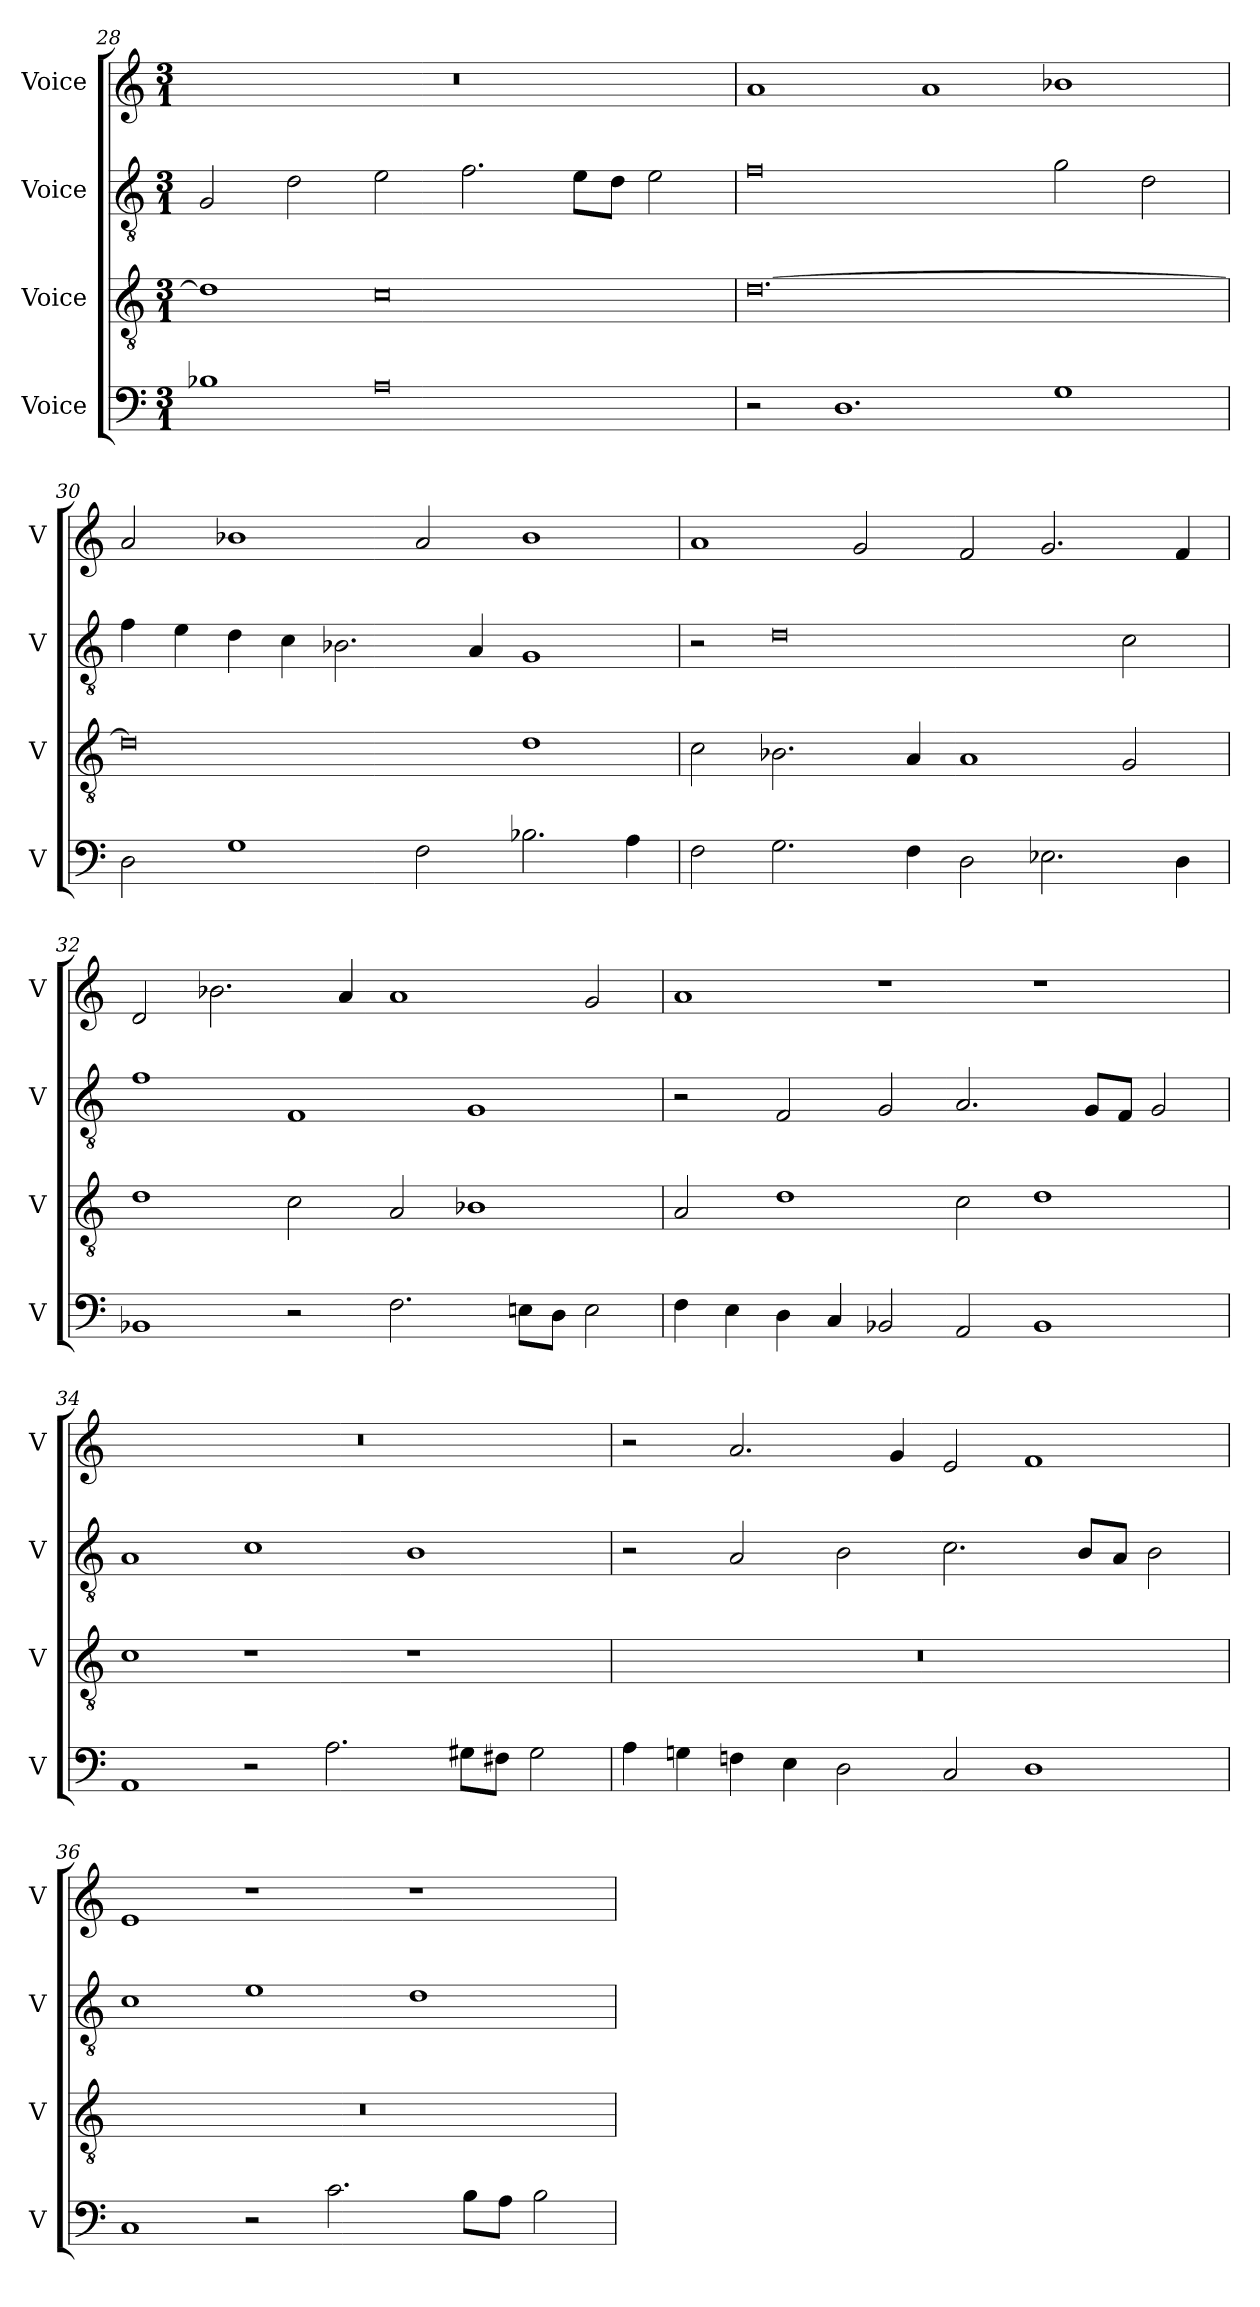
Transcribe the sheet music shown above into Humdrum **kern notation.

**kern	**kern	**kern	**kern
*part4	*part3	*part2	*part1
*staff4	*staff3	*staff2	*staff1
*I"Voice	*I"Voice	*I"Voice	*I"Voice
*I'V	*I'V	*I'V	*I'V
!!LO:LB:g=z
*clefF4	*clefGv2	*clefGv2	*clefG2
*k[]	*k[]	*k[]	*k[]
*M3/1	*M3/1	*M3/1	*M3/1
=28	=28	=28	=28
1B-X	1d]	2G/	0.r
.	.	2d\	.
0A	0c	2e\	.
.	.	2.f\	.
.	.	8e\L	.
.	.	8d\J	.
.	.	2e\	.
=29	=29	=29	=29
2r	[0.d	0f	1a
1.D	.	.	.
.	.	.	1a
1G	.	2g\	1b-X
.	.	2d\	.
=30	=30	=30	=30
2D\	0d]	4f\	2a/
.	.	4e\	.
1G	.	4d\	1b-X
.	.	4c\	.
.	.	2.B-X\	.
2F\	.	.	2a/
.	.	4A/	.
2.B-X\	1d	1G	1b-
4A\	.	.	.
!!LO:LB:g=z
=31	=31	=31	=31
2F\	2c\	2r	1a
2.G\	2.B-X\	0d	.
.	.	.	2g/
4F\	4A/	.	.
2D\	1A	.	2f/
2.E-X\	.	.	2.g/
.	2G/	2c\	.
4D\	.	.	4f/
=32	=32	=32	=32
1BB-X	1d	1f	2d/
.	.	.	2.b-X\
2r	2c\	1F	.
.	.	.	4a/
2.F\	2A/	.	1a
.	1B-X	1G	.
8En\L	.	.	.
8D\J	.	.	.
2E\	.	.	2g/
=33	=33	=33	=33
4F\	2A/	2r	1a
4E\	.	.	.
4D\	1d	2F/	.
4C/	.	.	.
2BB-X/	.	2G/	1r
2AA/	2c\	2.A/	.
1BB-	1d	.	1r
.	.	8G/L	.
.	.	8F/J	.
.	.	2G/	.
!!LO:PB:g=z
=34	=34	=34	=34
1AA	1c	1A	0.r
2r	1r	1c	.
2.A\	.	.	.
.	1r	1B	.
8G#X\L	.	.	.
8F#X\J	.	.	.
2G#\	.	.	.
=35	=35	=35	=35
4A\	0.r	2r	2r
4Gn\	.	.	.
4Fn\	.	2A/	2.a/
4E\	.	.	.
2D\	.	2B\	.
.	.	.	4g/
2C/	.	2.c\	2e/
1D	.	.	1f
.	.	8B/L	.
.	.	8A/J	.
.	.	2B\	.
=36	=36	=36	=36
1C	0.r	1c	1e
2r	.	1e	1r
2.c\	.	.	.
.	.	1d	1r
8B\L	.	.	.
8A\J	.	.	.
2B\	.	.	.
=	=	=	=
*-	*-	*-	*-
